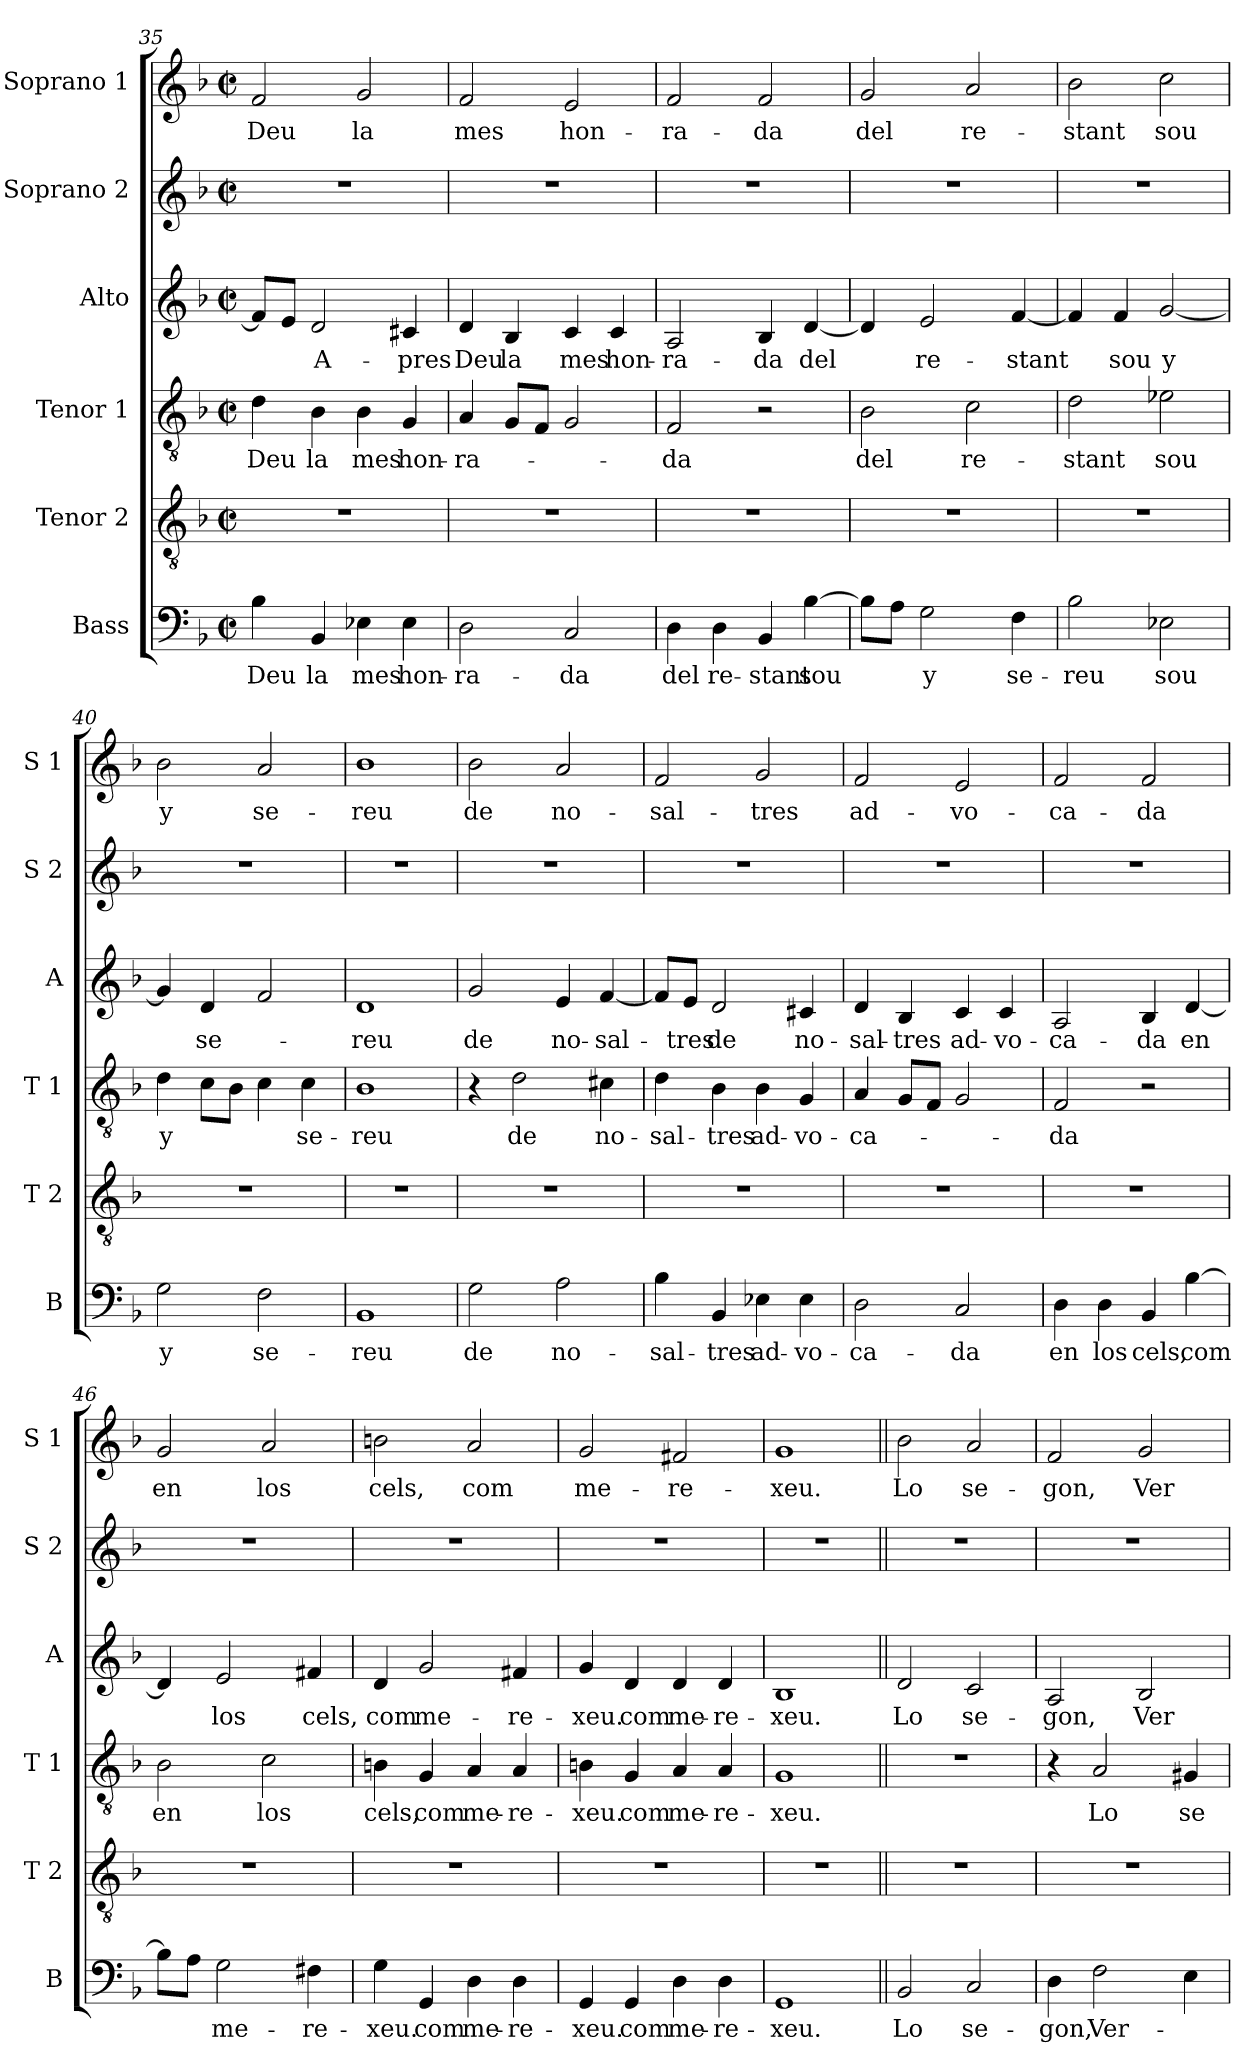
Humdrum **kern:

**kern	**text	**kern	**kern	**text	**kern	**text	**kern	**kern	**text
*part6	*part6	*part5	*part4	*part4	*part3	*part3	*part2	*part1	*part1
*staff6	*staff6	*staff5	*staff4	*staff4	*staff3	*staff3	*staff2	*staff1	*staff1
*I"Bass	*	*I"Tenor 2	*I"Tenor 1	*	*I"Alto	*	*I"Soprano 2	*I"Soprano 1	*
*I'B	*	*I'T 2	*I'T 1	*	*I'A	*	*I'S 2	*I'S 1	*
*clefF4	*	*clefGv2	*clefGv2	*	*clefG2	*	*clefG2	*clefG2	*
*k[b-]	*	*k[b-]	*k[b-]	*	*k[b-]	*	*k[b-]	*k[b-]	*
*F:	*	*F:	*F:	*	*F:	*	*F:	*F:	*
*M2/2	*	*M2/2	*M2/2	*	*M2/2	*	*M2/2	*M2/2	*
*met(c|)	*	*met(c|)	*met(c|)	*	*met(c|)	*	*met(c|)	*met(c|)	*
=35	=35	=35	=35	=35	=35	=35	=35	=35	=35
4B-\	Deu	1r	4d\	Deu	8f/L]	.	1r	2f/	Deu
.	.	.	.	.	8e/J	.	.	.	.
4BB-/	la	.	4B-\	la	2d/	A-	.	.	.
4E-X\	mes	.	4B-\	mes	.	.	.	2g/	la
4E-\	hon-	.	4G/	hon-	4c#X/	-pres	.	.	.
!!LO:PB:g=z
=36	=36	=36	=36	=36	=36	=36	=36	=36	=36
2D\	-ra-	1r	4A/	-ra-	4d/	Deu	1r	2f/	mes
.	.	.	8G/L	.	4B-/	la	.	.	.
.	.	.	8F/J	.	.	.	.	.	.
2C/	-da	.	2G/	.	4c/	mes	.	2e/	hon-
.	.	.	.	.	4c/	hon-	.	.	.
=37	=37	=37	=37	=37	=37	=37	=37	=37	=37
4D\	del	1r	2F/	-da	2A/	-ra-	1r	2f/	-ra-
4D\	re-	.	.	.	.	.	.	.	.
4BB-/	-stant	.	2r	.	4B-/	-da	.	2f/	-da
[4B-\	sou	.	.	.	[4d/	del	.	.	.
=38	=38	=38	=38	=38	=38	=38	=38	=38	=38
8B-\L]	.	1r	2B-\	del	4d/]	.	1r	2g/	del
8A\J	.	.	.	.	.	.	.	.	.
2G\	y	.	.	.	2e/	re-	.	.	.
.	.	.	2c\	re-	.	.	.	2a/	re-
4F\	se-	.	.	.	[4f/	-stant	.	.	.
=39	=39	=39	=39	=39	=39	=39	=39	=39	=39
2B-\	-reu	1r	2d\	-stant	4f/]	.	1r	2b-\	-stant
.	.	.	.	.	4f/	sou	.	.	.
2E-X\	sou	.	2e-X\	sou	[2g/	y	.	2cc\	sou
=40	=40	=40	=40	=40	=40	=40	=40	=40	=40
2G\	y	1r	4d\	y	4g/]	.	1r	2b-\	y
.	.	.	8c\L	.	4d/	se-	.	.	.
.	.	.	8B-\J	.	.	.	.	.	.
2F\	se-	.	4c\	.	2f/	.	.	2a/	se-
.	.	.	4c\	se-	.	.	.	.	.
=41	=41	=41	=41	=41	=41	=41	=41	=41	=41
1BB-	-reu	1r	1B-	-reu	1d	-reu	1r	1b-	-reu
=42	=42	=42	=42	=42	=42	=42	=42	=42	=42
2G\	de	1r	4r	.	2g/	de	1r	2b-\	de
.	.	.	2d\	de	.	.	.	.	.
2A\	no-	.	.	.	4e/	no-	.	2a/	no-
.	.	.	4c#X\	no-	[4f/	-sal-	.	.	.
!!LO:LB:g=z
=43	=43	=43	=43	=43	=43	=43	=43	=43	=43
4B-\	-sal-	1r	4d\	-sal-	8f/L]	.	1r	2f/	-sal-
.	.	.	.	.	8e/J	-tres	.	.	.
4BB-/	-tres	.	4B-\	-tres	2d/	de	.	.	.
4E-X\	ad-	.	4B-\	ad-	.	.	.	2g/	-tres
4E-\	-vo-	.	4G/	-vo-	4c#X/	no-	.	.	.
=44	=44	=44	=44	=44	=44	=44	=44	=44	=44
2D\	-ca-	1r	4A/	-ca-	4d/	-sal-	1r	2f/	ad-
.	.	.	8G/L	.	4B-/	-tres	.	.	.
.	.	.	8F/J	.	.	.	.	.	.
2C/	-da	.	2G/	.	4c/	ad-	.	2e/	-vo-
.	.	.	.	.	4c/	-vo-	.	.	.
=45	=45	=45	=45	=45	=45	=45	=45	=45	=45
4D\	en	1r	2F/	-da	2A/	-ca-	1r	2f/	-ca-
4D\	los	.	.	.	.	.	.	.	.
4BB-/	cels,	.	2r	.	4B-/	-da	.	2f/	-da
[4B-\	com	.	.	.	[4d/	en	.	.	.
=46	=46	=46	=46	=46	=46	=46	=46	=46	=46
8B-\L]	.	1r	2B-\	en	4d/]	.	1r	2g/	en
8A\J	.	.	.	.	.	.	.	.	.
2G\	me-	.	.	.	2e/	los	.	.	.
.	.	.	2c\	los	.	.	.	2a/	los
4F#X\	-re-	.	.	.	4f#X/	cels,	.	.	.
=47	=47	=47	=47	=47	=47	=47	=47	=47	=47
4G\	-xeu.	1r	4Bn\	cels,	4d/	com	1r	2bn\	cels,
4GG/	com	.	4G/	com	2g/	me-	.	.	.
4D\	me-	.	4A/	me-	.	.	.	2a/	com
4D\	-re-	.	4A/	-re-	4f#X/	-re-	.	.	.
=48	=48	=48	=48	=48	=48	=48	=48	=48	=48
4GG/	-xeu.	1r	4Bn\	-xeu.	4g/	-xeu.	1r	2g/	me-
4GG/	com	.	4G/	com	4d/	com	.	.	.
4D\	me-	.	4A/	me-	4d/	me-	.	2f#X/	-re-
4D\	-re-	.	4A/	-re-	4d/	-re-	.	.	.
=49	=49	=49	=49	=49	=49	=49	=49	=49	=49
1GG	-xeu.	1r	1G	-xeu.	1B-	-xeu.	1r	1g	-xeu.
!!LO:LB:g=z
=50||	=50||	=50||	=50||	=50||	=50||	=50||	=50||	=50||	=50||
2BB-/	Lo	1r	1r	.	2d/	Lo	1r	2b-\	Lo
2C/	se-	.	.	.	2c/	se-	.	2a/	se-
=51	=51	=51	=51	=51	=51	=51	=51	=51	=51
4D\	-gon,	1r	4r	.	2A/	-gon,	1r	2f/	-gon,
2F\	Ver-	.	2A/	Lo	.	.	.	.	.
.	.	.	.	.	2B-/	Ver-	.	2g/	Ver-
4E\	.	.	4G#X/	se-	.	.	.	.	.
=	=	=	=	=	=	=	=	=	=
*-	*-	*-	*-	*-	*-	*-	*-	*-	*-
